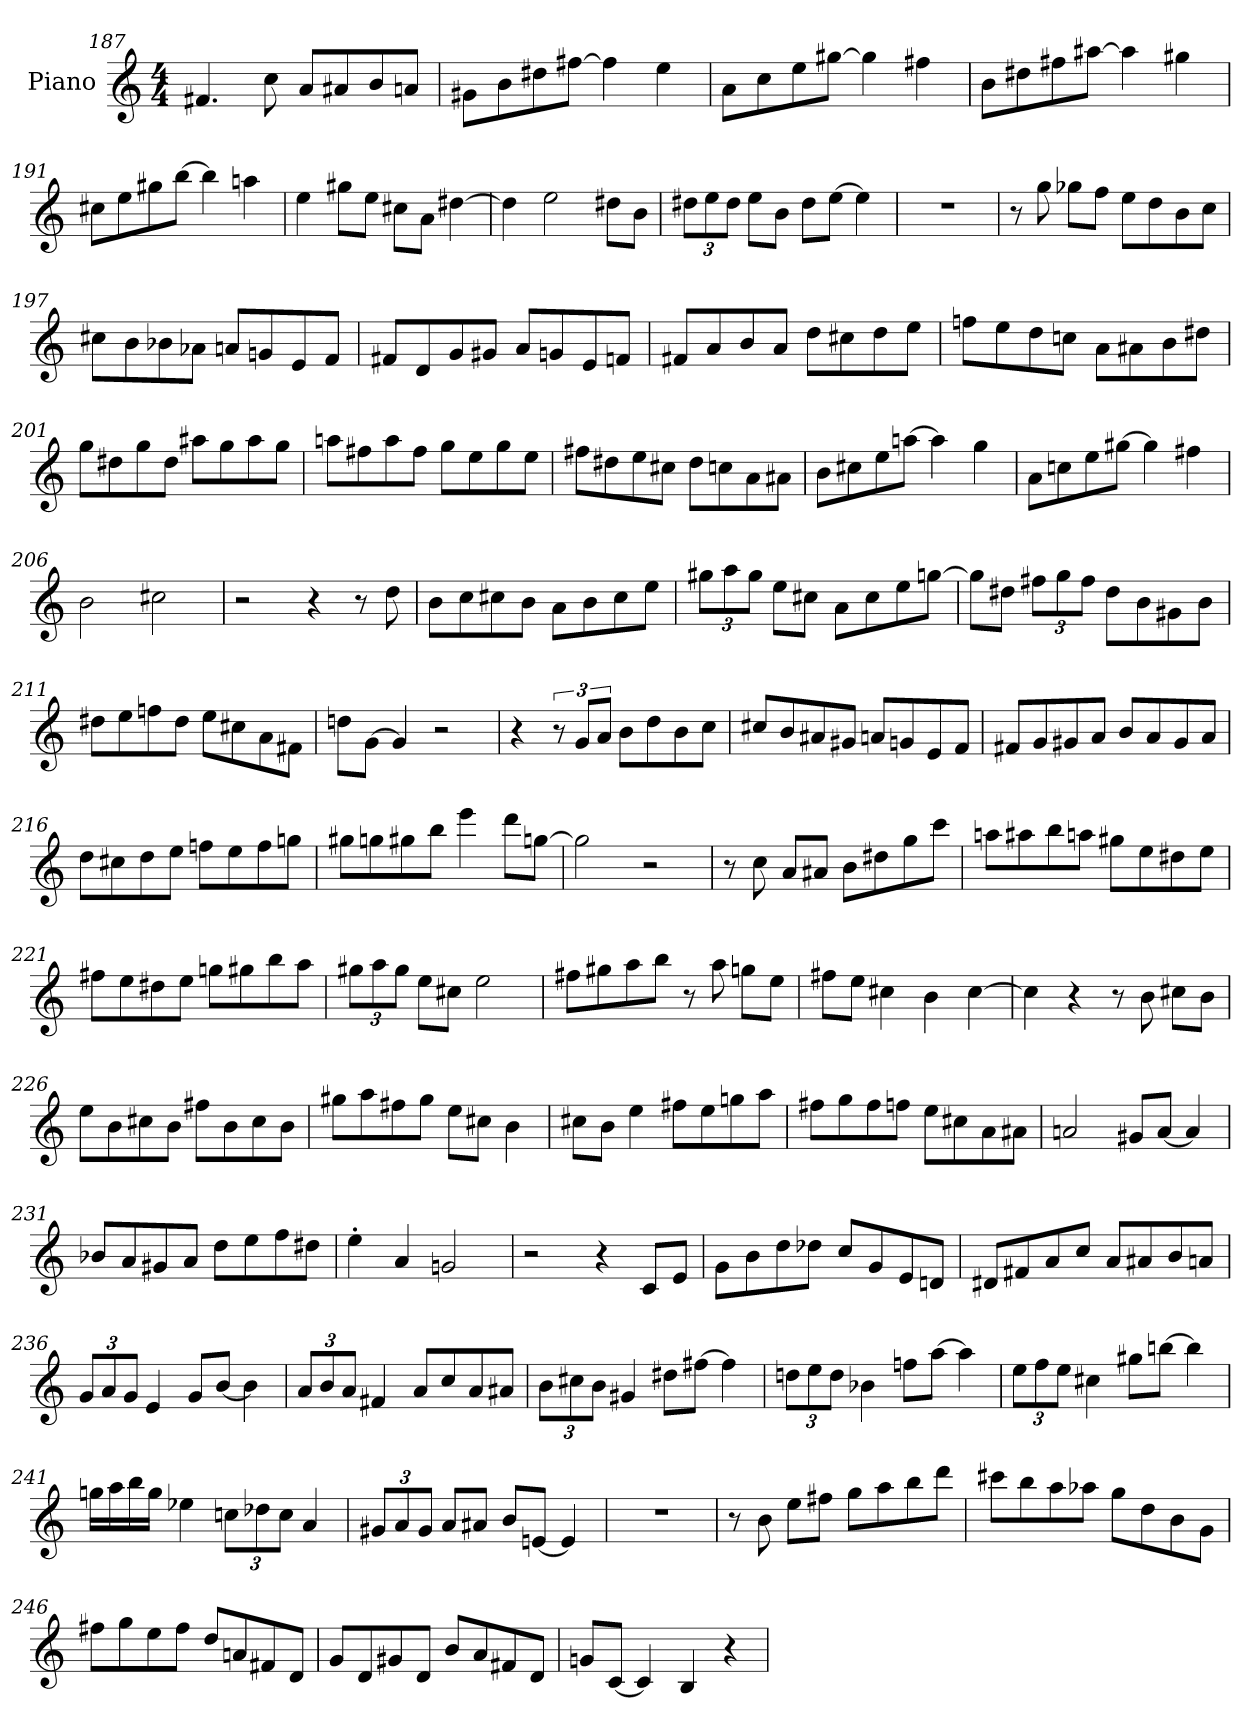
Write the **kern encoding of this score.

**kern
*part1
*staff1
*I"Piano
*I'Pno.
*clefG2
*k[]
*M4/4
=187
4.f#X/
8cc\
8a/L
8a#X/
8b/
8an/J
=188
8g#X\L
8b\
8dd#X\
[8ff#X\J
4ff#\]
4ee\
=189
8a\L
8cc\
8ee\
[8gg#X\J
4gg#\]
4ff#X\
=190
8b\L
8dd#X\
8ff#X\
[8aa#X\J
4aa#\]
4gg#X\
!!LO:LB:g=z
=191
8cc#X\L
8ee\
8gg#X\
[8bb\J
4bb\]
4aan\
=192
4ee\
8gg#X\L
8ee\J
8cc#X\L
8a\J
[4dd#X\
=193
4dd#\]
2ee\
8dd#X\L
8b\J
=194
*Xbrackettup
12dd#X\L
12ee\
12dd#\J
8ee\L
8b\J
8dd#\L
[8ee\J
4ee\]
=195
1r
=196
8r
8gg\
8gg-X\L
8ff\J
8ee\L
8dd\
8b\
8cc\J
!!LO:LB:g=z
=197
8cc#X\L
8b\
8b-X\
8a-X\J
8an/L
8gn/
8e/
8f/J
=198
8f#X/L
8d/
8g/
8g#X/J
8a/L
8gn/
8e/
8fn/J
=199
8f#X/L
8a/
8b/
8a/J
8dd\L
8cc#X\
8dd\
8ee\J
=200
8ffn\L
8ee\
8dd\
8ccn\J
8a\L
8a#X\
8b\
8dd#X\J
!!LO:LB:g=z
=201
8gg\L
8dd#X\
8gg\
8dd#\J
8aa#X\L
8gg\
8aa#\
8gg\J
=202
8aan\L
8ff#X\
8aa\
8ff#\J
8gg\L
8ee\
8gg\
8ee\J
=203
8ff#X\L
8dd#X\
8ee\
8cc#X\J
8dd#\L
8ccn\
8a\
8a#X\J
=204
8b\L
8cc#X\
8ee\
[8aan\J
4aa\]
4gg\
=205
8a\L
8ccn\
8ee\
[8gg#X\J
4gg#\]
4ff#X\
!!LO:LB:g=z
=206
2b\
2cc#X\
=207
2r
4r
8r
8dd\
=208
8b\L
8cc\
8cc#X\
8b\J
8a\L
8b\
8cc#\
8ee\J
=209
12gg#X\L
12aa\
12gg#\J
8ee\L
8cc#X\J
8a\L
8cc#\
8ee\
[8ggn\J
=210
8gg\L]
8dd#X\J
12ff#X\L
12gg\
12ff#\J
8dd#\L
8b\
8g#X\
8b\J
!!LO:LB:g=z
=211
8dd#X\L
8ee\
8ffn\
8dd#\J
8ee\L
8cc#X\
8a\
8f#X\J
=212
8ddn\L
[8g\J
4g/]
2r
=213
4r
*brackettup
12r
12g/L
12a/J
8b\L
8dd\
8b\
8cc\J
=214
8cc#X/L
8b/
8a#X/
8g#X/J
8an/L
8gn/
8e/
8f/J
=215
8f#X/L
8g/
8g#X/
8a/J
8b/L
8a/
8g#/
8a/J
!!LO:LB:g=z
=216
8dd\L
8cc#X\
8dd\
8ee\J
8ffn\L
8ee\
8ff\
8ggn\J
=217
8gg#X\L
8ggn\
8gg#X\
8bb\J
4eee\
8ddd\L
[8ggn\J
=218
2gg\]
2r
=219
8r
8cc\
8a/L
8a#X/J
8b\L
8dd#X\
8gg\
8ccc\J
=220
8aan\L
8aa#X\
8bb\
8aan\J
8gg#X\L
8ee\
8dd#X\
8ee\J
!!LO:LB:g=z
=221
8ff#X\L
8ee\
8dd#X\
8ee\J
8ggn\L
8gg#X\
8bb\
8aa\J
=222
*Xbrackettup
12gg#X\L
12aa\
12gg#\J
8ee\L
8cc#X\J
2ee\
=223
8ff#X\L
8gg#X\
8aa\
8bb\J
8r
8aa\
8ggn\L
8ee\J
=224
8ff#X\L
8ee\J
4cc#X\
4b\
[4cc#\
=225
4cc#\]
4r
8r
8b\
8cc#X\L
8b\J
!!LO:LB:g=z
=226
8ee\L
8b\
8cc#X\
8b\J
8ff#X\L
8b\
8cc#\
8b\J
=227
8gg#X\L
8aa\
8ff#X\
8gg#\J
8ee\L
8cc#X\J
4b\
=228
8cc#X\L
8b\J
4ee\
8ff#X\L
8ee\
8ggn\
8aa\J
=229
8ff#X\L
8gg\
8ff#\
8ffn\J
8ee\L
8cc#X\
8a\
8a#X\J
=230
2an/
8g#X/L
[8a/J
4a/]
!!LO:LB:g=z
=231
8b-X/L
8a/
8g#X/
8a/J
8dd\L
8ee\
8ff\
8dd#X\J
=232
4ee'\
4a/
2gn/
=233
2r
4r
8c/L
8e/J
=234
8g\L
8b\
8dd\
8dd-X\J
8cc/L
8g/
8e/
8dn/J
=235
8d#X/L
8f#X/
8a/
8cc/J
8a/L
8a#X/
8b/
8an/J
=236
12g/L
12a/
12g/J
4e/
8g/L
[8b/J
4b\]
!!LO:PB:g=z
=237
12a/L
12b/
12a/J
4f#X/
8a/L
8cc/
8a/
8a#X/J
=238
12b\L
12cc#X\
12b\J
4g#X/
8dd#X\L
[8ff#X\J
4ff#\]
=239
12ddn\L
12ee\
12dd\J
4b-X\
8ffn\L
[8aa\J
4aa\]
=240
12ee\L
12ff\
12ee\J
4cc#X\
8gg#X\L
[8bbn\J
4bb\]
!!LO:LB:g=z
=241
16ggn\LL
16aa\
16bb\
16gg\JJ
4ee-X\
12ccn\L
12dd-X\
12cc\J
4a/
=242
12g#X/L
12a/
12g#/J
8a/L
8a#X/J
8b/L
[8en/J
4e/]
=243
1r
=244
8r
8b\
8ee\L
8ff#X\J
8gg\L
8aa\
8bb\
8ddd\J
=245
8ccc#X\L
8bb\
8aa\
8aa-X\J
8gg\L
8dd\
8b\
8g\J
!!LO:LB:g=z
=246
8ff#X\L
8gg\
8ee\
8ff#\J
8dd/L
8an/
8f#X/
8d/J
=247
8g/L
8d/
8g#X/
8d/J
8b/L
8a/
8f#X/
8d/J
=248
8gn/L
[8c/J
4c/]
4B/
4r
=
*-
